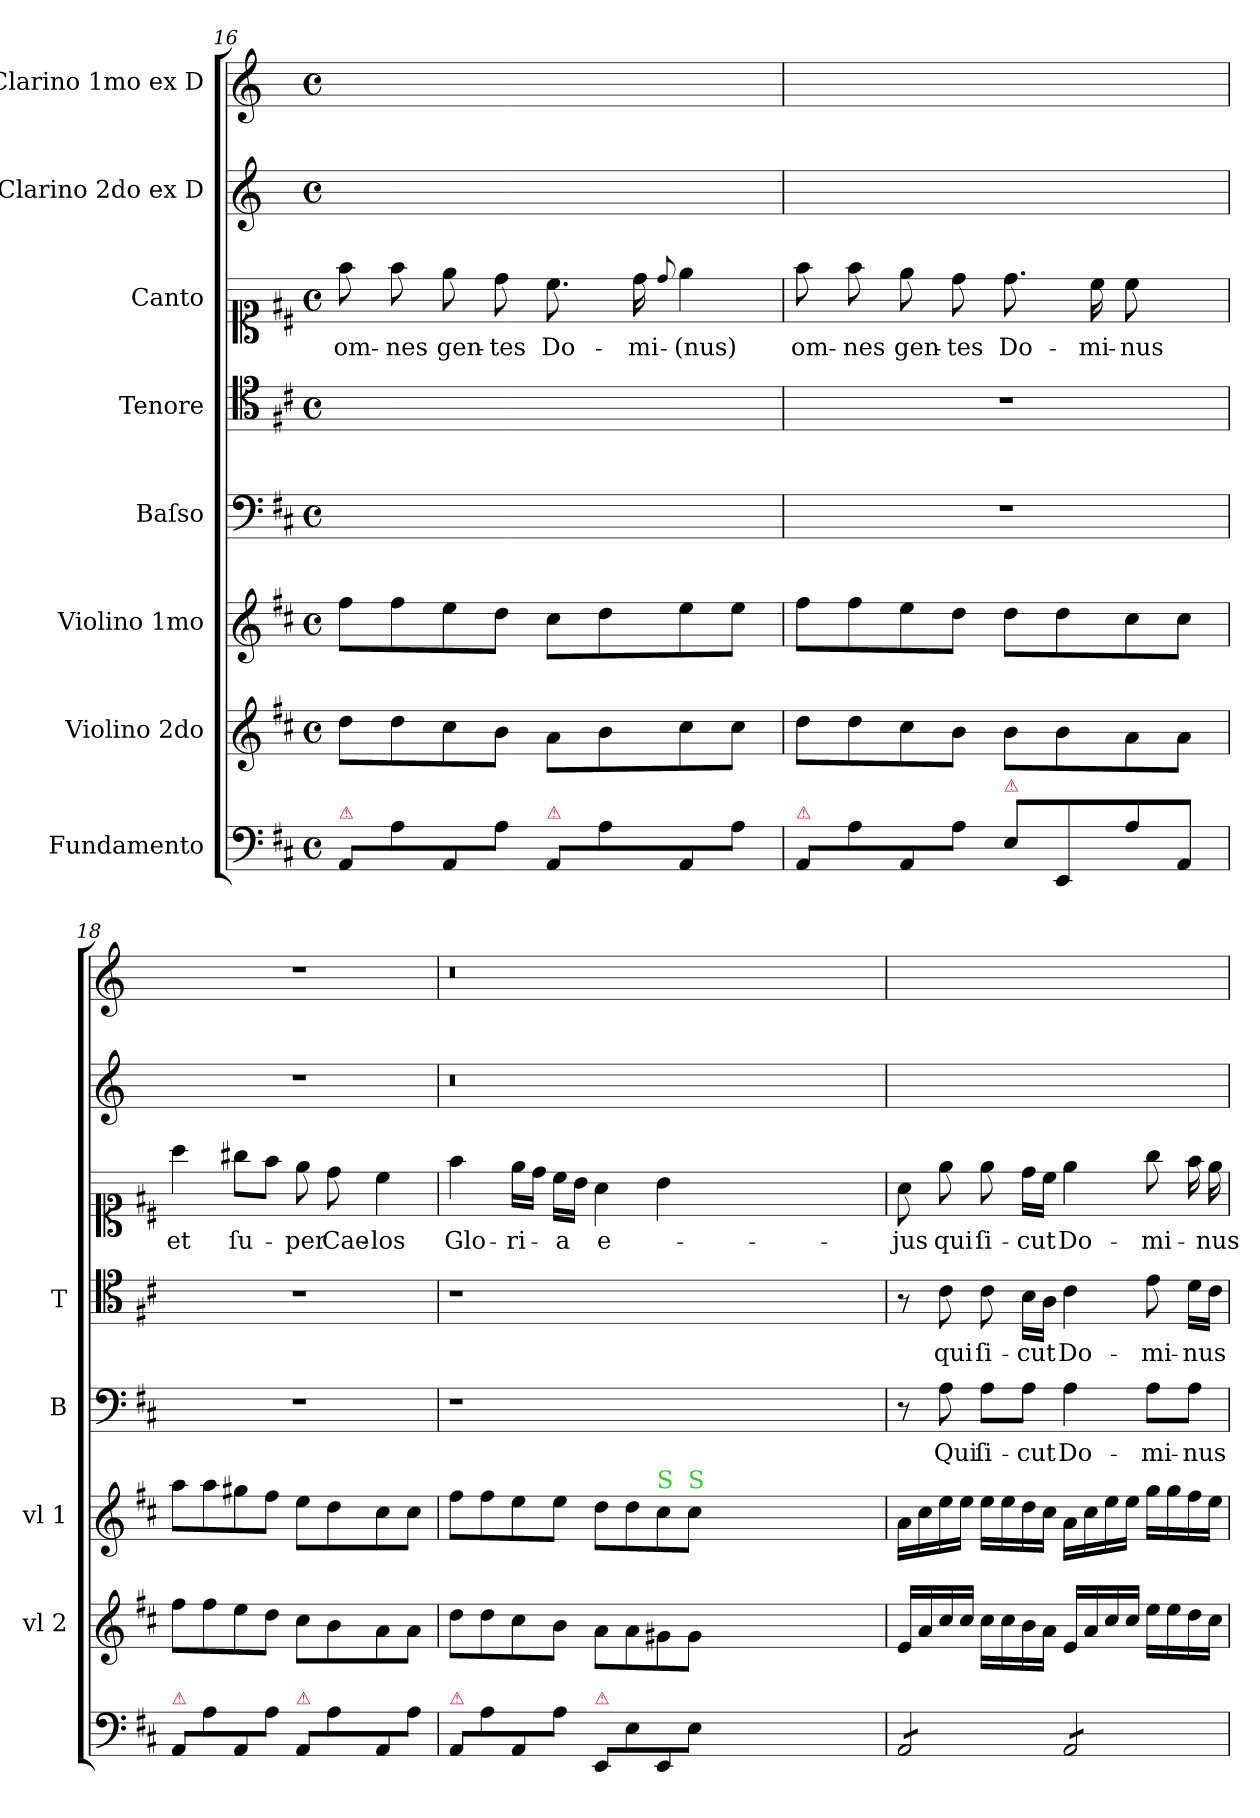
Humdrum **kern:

**kern	**kern	**kern	**kern	**text	**kern	**text	**kern	**text	**kern	**kern
*part8	*part7	*part6	*part5	*part5	*part4	*part4	*part3	*part3	*part2	*part1
*staff8	*staff7	*staff6	*staff5	*staff5	*staff4	*staff4	*staff3	*staff3	*staff2	*staff1
*I"Fundamento	*I"Violino 2do	*I"Violino 1mo	*I"Baſso	*	*I"Tenore	*	*I"Canto	*	*I"Clarino 2do ex D	*I"Clarino 1mo ex D
*	*I'vl 2	*I'vl 1	*I'B	*	*I'T	*	*	*	*	*
*clefF4	*clefG2	*clefG2	*clefF4	*	*clefC4	*	*clefC1	*	*clefG2	*clefG2
*	*	*	*	*	*	*	*	*	*ITrd-1c-2	*ITrd-1c-2
*k[f#c#]	*k[f#c#]	*k[f#c#]	*k[f#c#]	*	*k[f#c#]	*	*k[f#c#]	*	*k[f#c#]	*k[f#c#]
*D:	*D:	*D:	*D:	*	*D:	*	*D:	*	*D:	*D:
*M4/4	*M4/4	*M4/4	*M4/4	*	*M4/4	*	*M4/4	*	*M4/4	*M4/4
*met(c)	*met(c)	*met(c)	*met(c)	*	*met(c)	*	*met(c)	*	*met(c)	*met(c)
=16	=16	=16	=16	=16	=16	=16	=16	=16	=16	=16
!LO:TX:a:color=crimson:t=⚠	!	!	!	!	!	!	!	!	!	!
8AA/L	8dd\L	8ff#\L	1ryy	.	1ryy	.	8ff#\	om-	1ryy	1ryy
8A\	8dd\	8ff#\	.	.	.	.	8ff#\	-nes	.	.
8AA/	8cc#\	8ee\	.	.	.	.	8ee\	gen-	.	.
8A\J	8b\J	8dd\J	.	.	.	.	8dd\	-tes	.	.
!LO:TX:a:color=crimson:t=⚠	!	!	!	!	!	!	!	!	!	!
8AA/L	8a\L	8cc#\L	.	.	.	.	8.cc#\	Do-	.	.
8A\	8b\	8dd\	.	.	.	.	.	.	.	.
.	.	.	.	.	.	.	16dd\	-mi-	.	.
.	.	.	.	.	.	.	8qqdd/	.	.	.
8AA/	8cc#\	8ee\	.	.	.	.	4ee\	-(nus)	.	.
8A\J	8cc#\J	8ee\J	.	.	.	.	.	.	.	.
=17	=17	=17	=17	=17	=17	=17	=17	=17	=17	=17
!LO:TX:a:color=crimson:t=⚠	!	!	!	!	!	!	!	!	!	!
8AA/L	8dd\L	8ff#\L	1r	.	1r	.	8ff#\	om-	1ryy	1ryy
8A\	8dd\	8ff#\	.	.	.	.	8ff#\	-nes	.	.
8AA/	8cc#\	8ee\	.	.	.	.	8ee\	gen-	.	.
8A\J	8b\J	8dd\J	.	.	.	.	8dd\	-tes	.	.
!LO:TX:a:color=crimson:t=⚠	!	!	!	!	!	!	!	!	!	!
8E/L	8b\L	8dd\L	.	.	.	.	8.dd\	Do-	.	.
8EE/	8b\	8dd\	.	.	.	.	.	.	.	.
.	.	.	.	.	.	.	16cc#\	-mi-	.	.
!	!	!	!	!	!	!	!LO:N:vis=8	!	!	!
8A/	8a\	8cc#\	.	.	.	.	4cc#\	-nus	.	.
8AA/J	8a\J	8cc#\J	.	.	.	.	.	.	.	.
=18	=18	=18	=18	=18	=18	=18	=18	=18	=18	=18
!LO:TX:a:color=crimson:t=⚠	!	!	!	!	!	!	!	!	!	!
8AA/L	8ff#\L	8aa\L	1r	.	1r	.	4aa\	et	1r	1r
8A\	8ff#\	8aa\	.	.	.	.	.	.	.	.
8AA/	8ee\	8gg#X\	.	.	.	.	8gg#X\L	ſu-	.	.
8A\J	8dd\J	8ff#\J	.	.	.	.	8ff#\J	.	.	.
!LO:TX:a:color=crimson:t=⚠	!	!	!	!	!	!	!	!	!	!
8AA/L	8cc#\L	8ee\L	.	.	.	.	8ee\	-per	.	.
8A\	8b\	8dd\	.	.	.	.	8dd\	Cae-	.	.
8AA/	8a\	8cc#\	.	.	.	.	4cc#\	-los	.	.
8A\J	8a\J	8cc#\J	.	.	.	.	.	.	.	.
=19	=19	=19	=19	=19	=19	=19	=19	=19	=19	=19
!LO:TX:a:color=crimson:t=⚠	!	!	!	!	!	!	!	!	!	!
8AA/L	8dd\L	8ff#\L	1r	.	1r	.	4ff#\	Glo-	0.r	0.r
8A\	8dd\	8ff#\	.	.	.	.	.	.	.	.
8AA/	8cc#\	8ee\	.	.	.	.	16ee\LL	-ri-	.	.
.	.	.	.	.	.	.	16dd\JJ	.	.	.
8A\J	8b\J	8ee\J	.	.	.	.	16cc#\LL	-a	.	.
.	.	.	.	.	.	.	16b\JJ	.	.	.
!LO:TX:a:color=crimson:t=⚠	!	!	!	!	!	!	!	!	!	!
8EE/L	8a\L	8dd\L	.	.	.	.	4a\	e-	.	.
8E\	8a\	8dd\	.	.	.	.	.	.	.	.
!	!	!LO:TX:a:color=limegreen:t=S	!	!	!	!	!	!	!	!
8EE/	8g#X\	8cc#\	.	.	.	.	4b\	.	.	.
!	!	!LO:TX:a:color=limegreen:t=S	!	!	!	!	!	!	!	!
8E\J	8g#\J	8cc#\J	.	.	.	.	.	.	.	.
0ryy	0ryy	0ryy	0ryy	.	0ryy	.	0ryy	.	.	.
=20	=20	=20	=20	=20	=20	=20	=20	=20	=20	=20
*tremolo	*	*	*	*	*	*	*	*	*	*
8AA/L	16e/LL	16a\LL	8r	.	8r	.	8a\	-jus	1ryy	1ryy
.	16a/	16cc#\	.	.	.	.	.	.	.	.
8AA/	16cc#/	16ee\	8A\	Qui	8c#\	qui	8ee\	qui	.	.
.	16cc#/JJ	16ee\JJ	.	.	.	.	.	.	.	.
8AA/	16cc#\LL	16ee\LL	8A\L	ſi-	8c#\	ſi-	8ee\	ſi-	.	.
.	16cc#\	16ee\	.	.	.	.	.	.	.	.
8AA/J	16b\	16dd\	8A\J	-cut	16B\LL	-cut	16dd\LL	-cut	.	.
.	16a\JJ	16cc#\JJ	.	.	16A\JJ	.	16cc#\JJ	.	.	.
8AA/L	16e/LL	16a\LL	4A\	Do-	4c#\	Do-	4ee\	Do-	.	.
.	16a/	16cc#\	.	.	.	.	.	.	.	.
8AA/	16cc#/	16ee\	.	.	.	.	.	.	.	.
.	16cc#/JJ	16ee\JJ	.	.	.	.	.	.	.	.
8AA/	16ee\LL	16gg\LL	8A\L	-mi-	8e\	-mi-	8gg\	-mi-	.	.
.	16ee\	16gg\	.	.	.	.	.	.	.	.
8AA/J	16dd\	16ff#\	8A\J	-nus	16d\LL	-nus	16ff#\	.	.	.
*Xtremolo	*	*	*	*	*	*	*	*	*	*
.	16cc#\JJ	16ee\JJ	.	.	16c#\JJ	.	16ee\	-nus	.	.
=	=	=	=	=	=	=	=	=	=	=
*-	*-	*-	*-	*-	*-	*-	*-	*-	*-	*-
